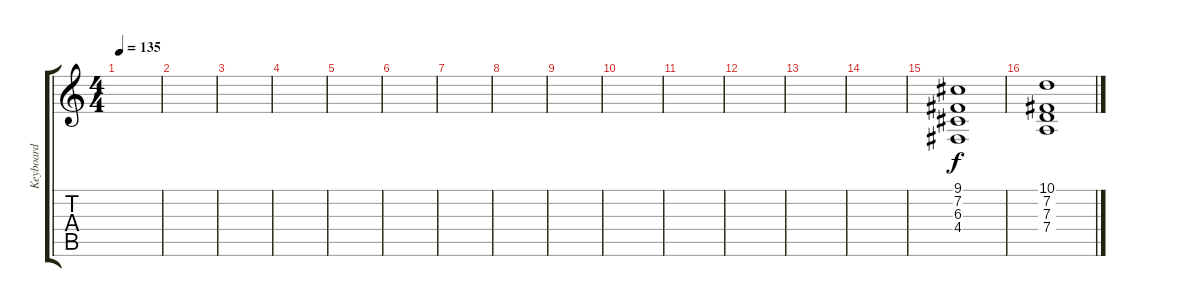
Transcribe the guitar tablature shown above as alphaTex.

\track ("Keyboard" "Keyboard") {instrument pad8sweep}
\staff {score tabs}
\tuning (E4 B3 G3 D3 A2 E2) {hide}
\ts (4 4)
\tempo 135
\clef g2
\ks c
|
|
|
|
|
|
|
|
|
|
|
|
|
|
(9.1 7.2 6.3 4.4).1{instrument pad8sweep} |
(10.1 7.2 7.3 7.4).1
